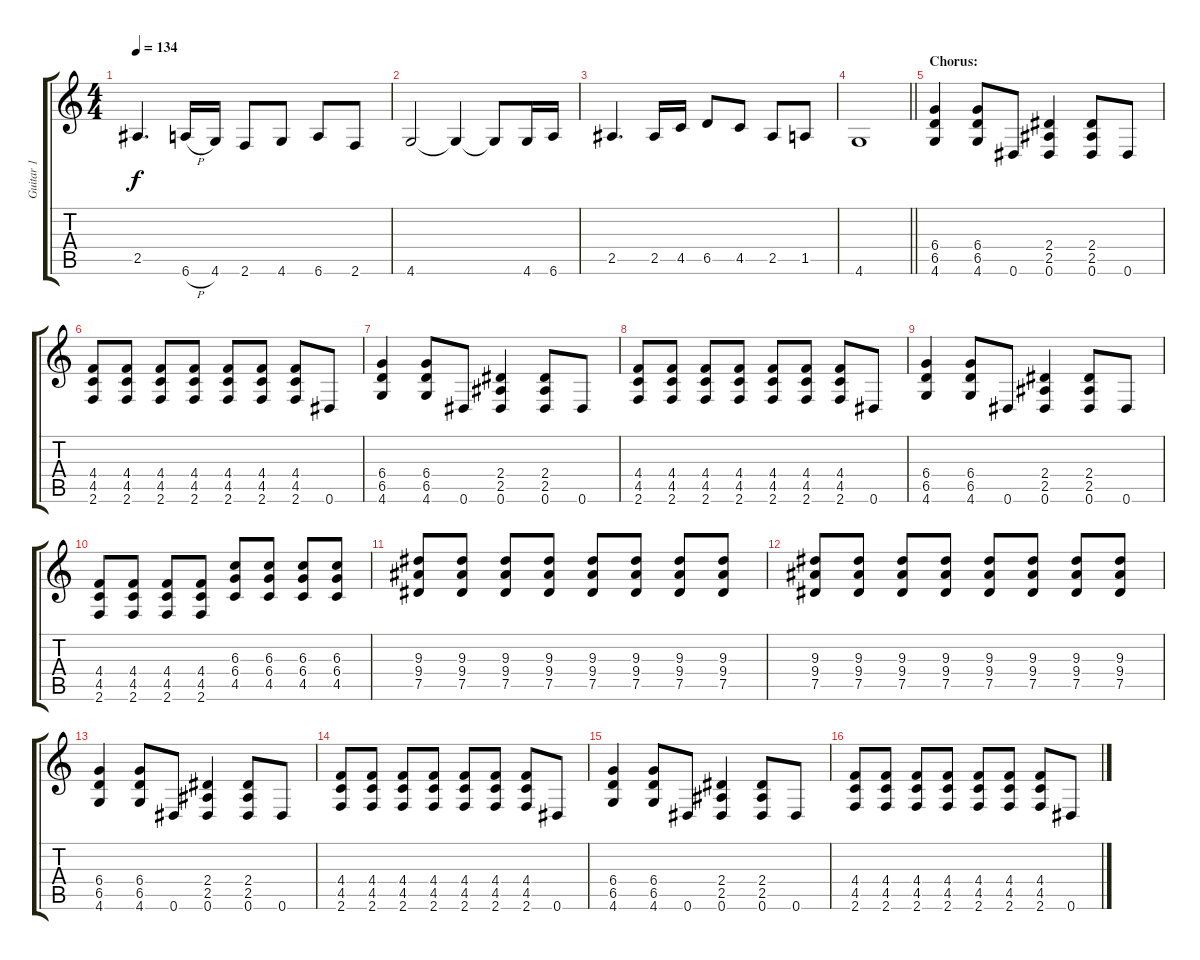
\track ("Guitar 1" "Guitar 1") {instrument distortionguitar}
\staff {score tabs}
\tuning (Eb4 Bb3 Gb3 Db3 Ab2 Eb2) {hide}
\ts (4 4)
\tempo 134
\clef g2
\ks c
2.5.4{d dy f} 6.6{h}.16 4.6.16 2.6.8 4.6.8 6.6.8 2.6.8 |
4.6.2 4.6{t}.4 4.6{t}.8 4.6.16 6.6.16 |
2.5.4{d} 2.5.16 4.5.16 6.5.8 4.5.8 2.5.8 1.5.8 |
\barLineRight lightlight
4.6.1 |
\section ("" "Chorus:")
(6.4 6.5 4.6).4 (6.4 6.5 4.6).8 0.6.8 (2.4 2.5 0.6).4 (2.4 2.5 0.6).8 0.6.8 |
(4.4 4.5 2.6).8 (4.4 4.5 2.6).8 (4.4 4.5 2.6).8 (4.4 4.5 2.6).8 (4.4 4.5 2.6).8 (4.4 4.5 2.6).8 (4.4 4.5 2.6).8 0.6.8 |
(6.4 6.5 4.6).4 (6.4 6.5 4.6).8 0.6.8 (2.4 2.5 0.6).4 (2.4 2.5 0.6).8 0.6.8 |
(4.4 4.5 2.6).8 (4.4 4.5 2.6).8 (4.4 4.5 2.6).8 (4.4 4.5 2.6).8 (4.4 4.5 2.6).8 (4.4 4.5 2.6).8 (4.4 4.5 2.6).8 0.6.8 |
(6.4 6.5 4.6).4 (6.4 6.5 4.6).8 0.6.8 (2.4 2.5 0.6).4 (2.4 2.5 0.6).8 0.6.8 |
(4.4 4.5 2.6).8 (4.4 4.5 2.6).8 (4.4 4.5 2.6).8 (4.4 4.5 2.6).8 (6.3 6.4 4.5).8 (6.3 6.4 4.5).8 (6.3 6.4 4.5).8 (6.3 6.4 4.5).8 |
(9.3 9.4 7.5).8 (9.3 9.4 7.5).8 (9.3 9.4 7.5).8 (9.3 9.4 7.5).8 (9.3 9.4 7.5).8 (9.3 9.4 7.5).8 (9.3 9.4 7.5).8 (9.3 9.4 7.5).8 |
(9.3 9.4 7.5).8 (9.3 9.4 7.5).8 (9.3 9.4 7.5).8 (9.3 9.4 7.5).8 (9.3 9.4 7.5).8 (9.3 9.4 7.5).8 (9.3 9.4 7.5).8 (9.3 9.4 7.5).8 |
(6.4 6.5 4.6).4 (6.4 6.5 4.6).8 0.6.8 (2.4 2.5 0.6).4 (2.4 2.5 0.6).8 0.6.8 |
(4.4 4.5 2.6).8 (4.4 4.5 2.6).8 (4.4 4.5 2.6).8 (4.4 4.5 2.6).8 (4.4 4.5 2.6).8 (4.4 4.5 2.6).8 (4.4 4.5 2.6).8 0.6.8 |
(6.4 6.5 4.6).4 (6.4 6.5 4.6).8 0.6.8 (2.4 2.5 0.6).4 (2.4 2.5 0.6).8 0.6.8 |
(4.4 4.5 2.6).8 (4.4 4.5 2.6).8 (4.4 4.5 2.6).8 (4.4 4.5 2.6).8 (4.4 4.5 2.6).8 (4.4 4.5 2.6).8 (4.4 4.5 2.6).8 0.6.8
